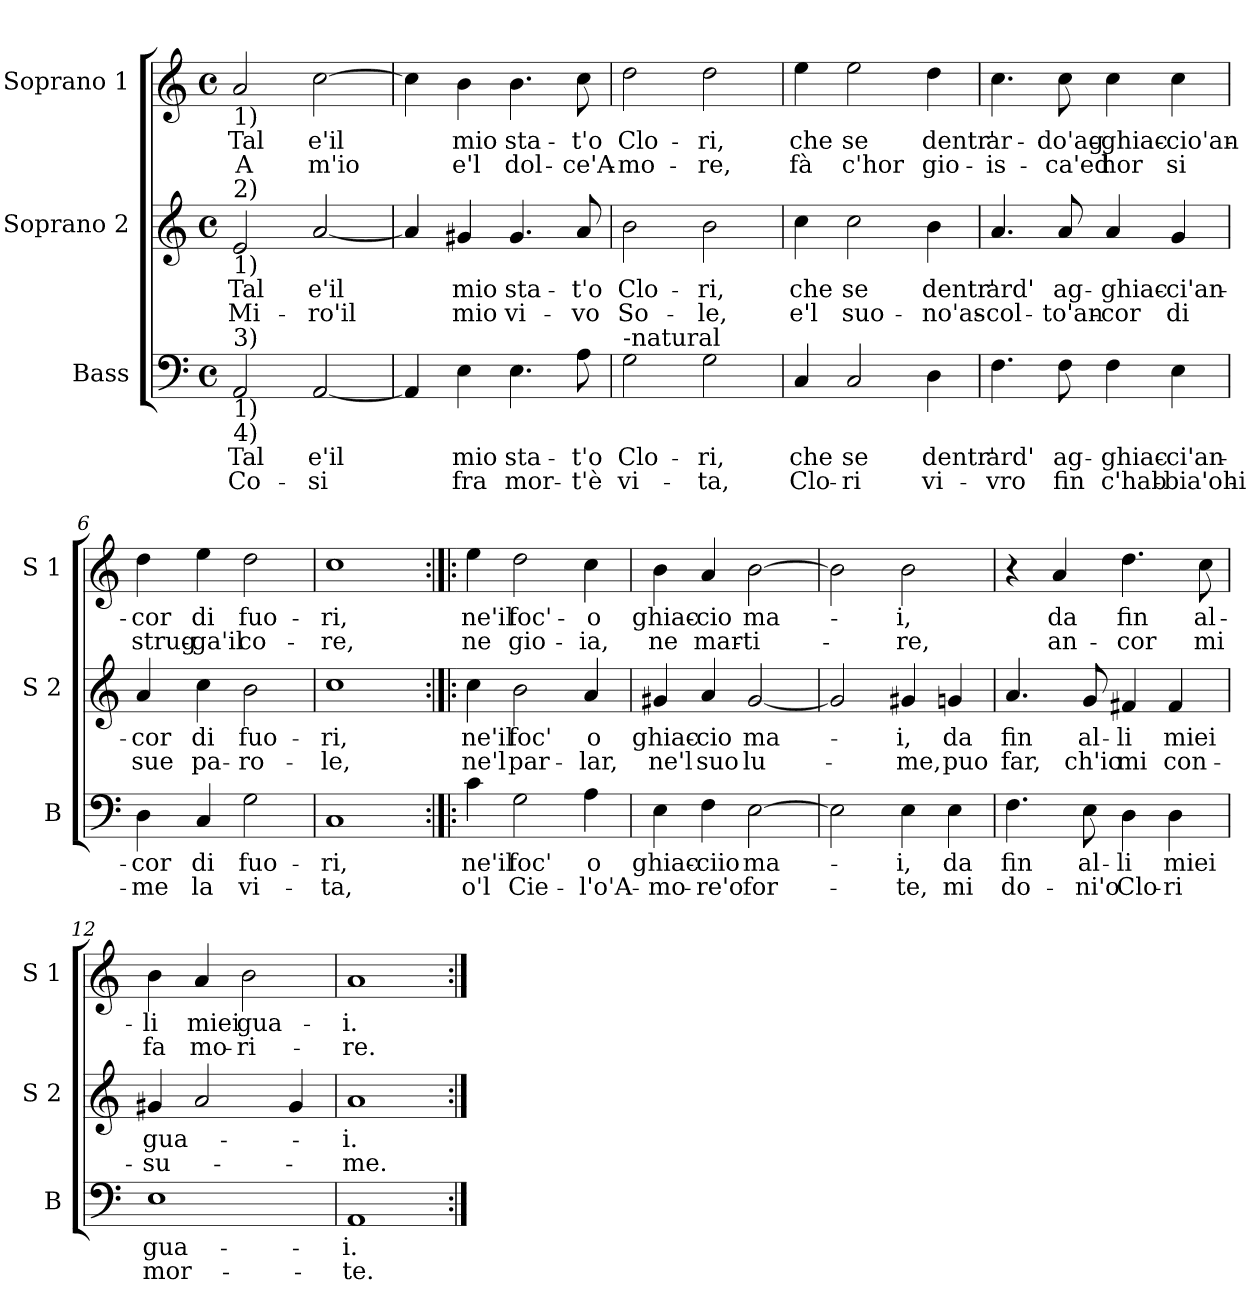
**kern	**text	**text	**kern	**text	**text	**kern	**text	**text
*part3	*part3	*part3	*part2	*part2	*part2	*part1	*part1	*part1
*staff3	*staff3	*staff3	*staff2	*staff2	*staff2	*staff1	*staff1	*staff1
*I"Bass	*	*	*I"Soprano 2	*	*	*I"Soprano 1	*	*
*I'B	*	*	*I'S 2	*	*	*I'S 1	*	*
*clefF4	*	*	*clefG2	*	*	*clefG2	*	*
*k[]	*	*	*k[]	*	*	*k[]	*	*
*C:	*	*	*C:	*	*	*C:	*	*
*M4/4	*	*	*M4/4	*	*	*M4/4	*	*
*met(c)	*	*	*met(c)	*	*	*met(c)	*	*
=1	=1	=1	=1	=1	=1	=1	=1	=1
!	!	!	!	!	!	!LO:TX:b:t=1)	!	!
!	!	!	!LO:TX:a:t=2)	!	!	!	!	!
!	!	!	!LO:TX:b:t=1)	!	!	!	!	!
!LO:TX:a:t=3)	!	!	!	!	!	!	!	!
!LO:TX:b:t=1)	!	!	!	!	!	!	!	!
!LO:TX:b:t=4)	!	!	!	!	!	!	!	!
!	!LO:LY:b	!LO:LY:b	!	!LO:LY:b	!LO:LY:b	!	!LO:LY:b	!LO:LY:b
2AA/	Tal	Co-	2e/	Tal	Mi-	2a/	Tal	A
!	!LO:LY:b	!LO:LY:b	!	!LO:LY:b	!LO:LY:b	!	!LO:LY:b	!LO:LY:b
[2AA/	e'il	-si	[2a/	e'il	-ro'il	[2cc\	e'il	m'io
=2	=2	=2	=2	=2	=2	=2	=2	=2
4AA/]	.	.	4a/]	.	.	4cc\]	.	.
!	!LO:LY:b	!LO:LY:b	!	!LO:LY:b	!LO:LY:b	!	!LO:LY:b	!LO:LY:b
4E\	mio	fra	4g#X/	mio	mio	4b\	mio	e'l
!	!LO:LY:b	!LO:LY:b	!	!LO:LY:b	!LO:LY:b	!	!LO:LY:b	!LO:LY:b
4.E\	sta-	mor-	4.g#/	sta-	vi-	4.b\	sta-	dol-
!	!LO:LY:b	!LO:LY:b	!	!LO:LY:b	!LO:LY:b	!	!LO:LY:b	!LO:LY:b
8A\	-t'o	-t'è	8a/	-t'o	-vo	8cc\	-t'o	-ce'A-
=3	=3	=3	=3	=3	=3	=3	=3	=3
!LO:TX:a:t=-natural	!	!	!	!	!	!	!	!
!	!LO:LY:b	!LO:LY:b	!	!LO:LY:b	!LO:LY:b	!	!LO:LY:b	!LO:LY:b
2G\	Clo-	vi-	2b\	Clo-	So-	2dd\	Clo-	-mo-
!	!LO:LY:b	!LO:LY:b	!	!LO:LY:b	!LO:LY:b	!	!LO:LY:b	!LO:LY:b
2G\	-ri,	-ta,	2b\	-ri,	-le,	2dd\	-ri,	-re,
=4	=4	=4	=4	=4	=4	=4	=4	=4
!	!LO:LY:b	!LO:LY:b	!	!LO:LY:b	!LO:LY:b	!	!LO:LY:b	!LO:LY:b
4C/	che	Clo-	4cc\	che	e'l	4ee\	che	fà
!	!LO:LY:b	!LO:LY:b	!	!LO:LY:b	!LO:LY:b	!	!LO:LY:b	!LO:LY:b
2C/	se	-ri	2cc\	se	suo-	2ee\	se	c'hor
!	!LO:LY:b	!LO:LY:b	!	!LO:LY:b	!LO:LY:b	!	!LO:LY:b	!LO:LY:b
4D\	dentr'	vi-	4b\	dentr'	-no'as-	4dd\	dentr'	gio-
!!LO:LB:g=z
=5	=5	=5	=5	=5	=5	=5	=5	=5
!	!LO:LY:b	!LO:LY:b	!	!LO:LY:b	!LO:LY:b	!	!LO:LY:b	!LO:LY:b
4.F\	ard'	-vro	4.a/	ard'	-col-	4.cc\	ar-	-is-
!	!LO:LY:b	!LO:LY:b	!	!LO:LY:b	!LO:LY:b	!	!LO:LY:b	!LO:LY:b
8F\	ag-	fin	8a/	ag-	-to'an-	8cc\	-do'ag-	-ca'ed
!	!LO:LY:b	!LO:LY:b	!	!LO:LY:b	!LO:LY:b	!	!LO:LY:b	!LO:LY:b
4F\	-ghiac-	c'hab-	4a/	-ghiac-	-cor	4cc\	-ghiac-	hor
!	!LO:LY:b	!LO:LY:b	!	!LO:LY:b	!LO:LY:b	!	!LO:LY:b	!LO:LY:b
4E\	-ci'an-	-bia'ohi-	4g/	-ci'an-	di	4cc\	-cio'an-	si
=6	=6	=6	=6	=6	=6	=6	=6	=6
!	!LO:LY:b	!LO:LY:b	!	!LO:LY:b	!LO:LY:b	!	!LO:LY:b	!LO:LY:b
4D\	-cor	-me	4a/	-cor	sue	4dd\	-cor	strug-
!	!LO:LY:b	!LO:LY:b	!	!LO:LY:b	!LO:LY:b	!	!LO:LY:b	!LO:LY:b
4C/	di	la	4cc\	di	pa-	4ee\	di	-ga'il
!	!LO:LY:b	!LO:LY:b	!	!LO:LY:b	!LO:LY:b	!	!LO:LY:b	!LO:LY:b
2G\	fuo-	vi-	2b\	fuo-	-ro-	2dd\	fuo-	co-
=7	=7	=7	=7	=7	=7	=7	=7	=7
!	!LO:LY:b	!LO:LY:b	!	!LO:LY:b	!LO:LY:b	!	!LO:LY:b	!LO:LY:b
1C	-ri,	-ta,	1cc	-ri,	-le,	1cc	-ri,	-re,
=8:|!|:	=8:|!|:	=8:|!|:	=8:|!|:	=8:|!|:	=8:|!|:	=8:|!|:	=8:|!|:	=8:|!|:
!	!LO:LY:b	!LO:LY:b	!	!LO:LY:b	!LO:LY:b	!	!LO:LY:b	!LO:LY:b
4c\	ne'il	o'l	4cc\	ne'il	ne'l	4ee\	ne'il	ne
!	!LO:LY:b	!LO:LY:b	!	!LO:LY:b	!LO:LY:b	!	!LO:LY:b	!LO:LY:b
2G\	foc'	Cie-	2b\	foc'	par-	2dd\	foc'-	gio-
!	!LO:LY:b	!LO:LY:b	!	!LO:LY:b	!LO:LY:b	!	!LO:LY:b	!LO:LY:b
4A\	o	-l'o'A-	4a/	o	-lar,	4cc\	-o	-ia,
!!LO:LB:g=z
=9	=9	=9	=9	=9	=9	=9	=9	=9
!	!LO:LY:b	!LO:LY:b	!	!LO:LY:b	!LO:LY:b	!	!LO:LY:b	!LO:LY:b
4E\	ghiac-	-mo-	4g#X/	ghiac-	ne'l	4b\	ghiac-	ne
!	!LO:LY:b	!LO:LY:b	!	!LO:LY:b	!LO:LY:b	!	!LO:LY:b	!LO:LY:b
4F\	-ciio	-re'o	4a/	-cio	suo	4a/	-cio	mar-
!	!LO:LY:b	!LO:LY:b	!	!LO:LY:b	!LO:LY:b	!	!LO:LY:b	!LO:LY:b
[2E\	ma-	for-	[2g#/	ma-	lu-	[2b\	ma-	-ti-
=10	=10	=10	=10	=10	=10	=10	=10	=10
2E\]	.	.	2g#/]	.	.	2b\]	.	.
!	!LO:LY:b	!LO:LY:b	!	!LO:LY:b	!LO:LY:b	!	!LO:LY:b	!LO:LY:b
4E\	-i,	-te,	4g#X/	-i,	-me,	2b\	-i,	-re,
!	!LO:LY:b	!LO:LY:b	!	!LO:LY:b	!LO:LY:b	!	!	!
4E\	da	mi	4gn/	da	puo	.	.	.
=11	=11	=11	=11	=11	=11	=11	=11	=11
!	!LO:LY:b	!LO:LY:b	!	!LO:LY:b	!LO:LY:b	!	!	!
4.F\	fin	do-	4.a/	fin	far,	4r	.	.
!	!	!	!	!	!	!	!LO:LY:b	!LO:LY:b
.	.	.	.	.	.	4a/	da	an-
!	!LO:LY:b	!LO:LY:b	!	!LO:LY:b	!LO:LY:b	!	!	!
8E\	al-	-ni'o	8g/	al-	ch'io	.	.	.
!	!LO:LY:b	!LO:LY:b	!	!LO:LY:b	!LO:LY:b	!	!LO:LY:b	!LO:LY:b
4D\	-li	Clo-	4f#X/	-li	mi	4.dd\	fin	-cor
!	!LO:LY:b	!LO:LY:b	!	!LO:LY:b	!LO:LY:b	!	!	!
4D\	miei	-ri	4f#/	miei	con-	.	.	.
!	!	!	!	!	!	!	!LO:LY:b	!LO:LY:b
.	.	.	.	.	.	8cc\	al-	mi
=12	=12	=12	=12	=12	=12	=12	=12	=12
!	!LO:LY:b	!LO:LY:b	!	!LO:LY:b	!LO:LY:b	!	!LO:LY:b	!LO:LY:b
1E	gua-	mor-	4g#X/	gua-	-su-	4b\	-li	fa
!	!	!	!	!	!	!	!LO:LY:b	!LO:LY:b
.	.	.	2a/	.	.	4a/	miei	mo-
!	!	!	!	!	!	!	!LO:LY:b	!LO:LY:b
.	.	.	.	.	.	2b\	gua-	-ri-
.	.	.	4g#/	.	.	.	.	.
=13	=13	=13	=13	=13	=13	=13	=13	=13
!	!LO:LY:b	!LO:LY:b	!	!LO:LY:b	!LO:LY:b	!	!LO:LY:b	!LO:LY:b
1AA	-i.	-te.	1a	-i.	-me.	1a	-i.	-re.
=:|!	=:|!	=:|!	=:|!	=:|!	=:|!	=:|!	=:|!	=:|!
*-	*-	*-	*-	*-	*-	*-	*-	*-
